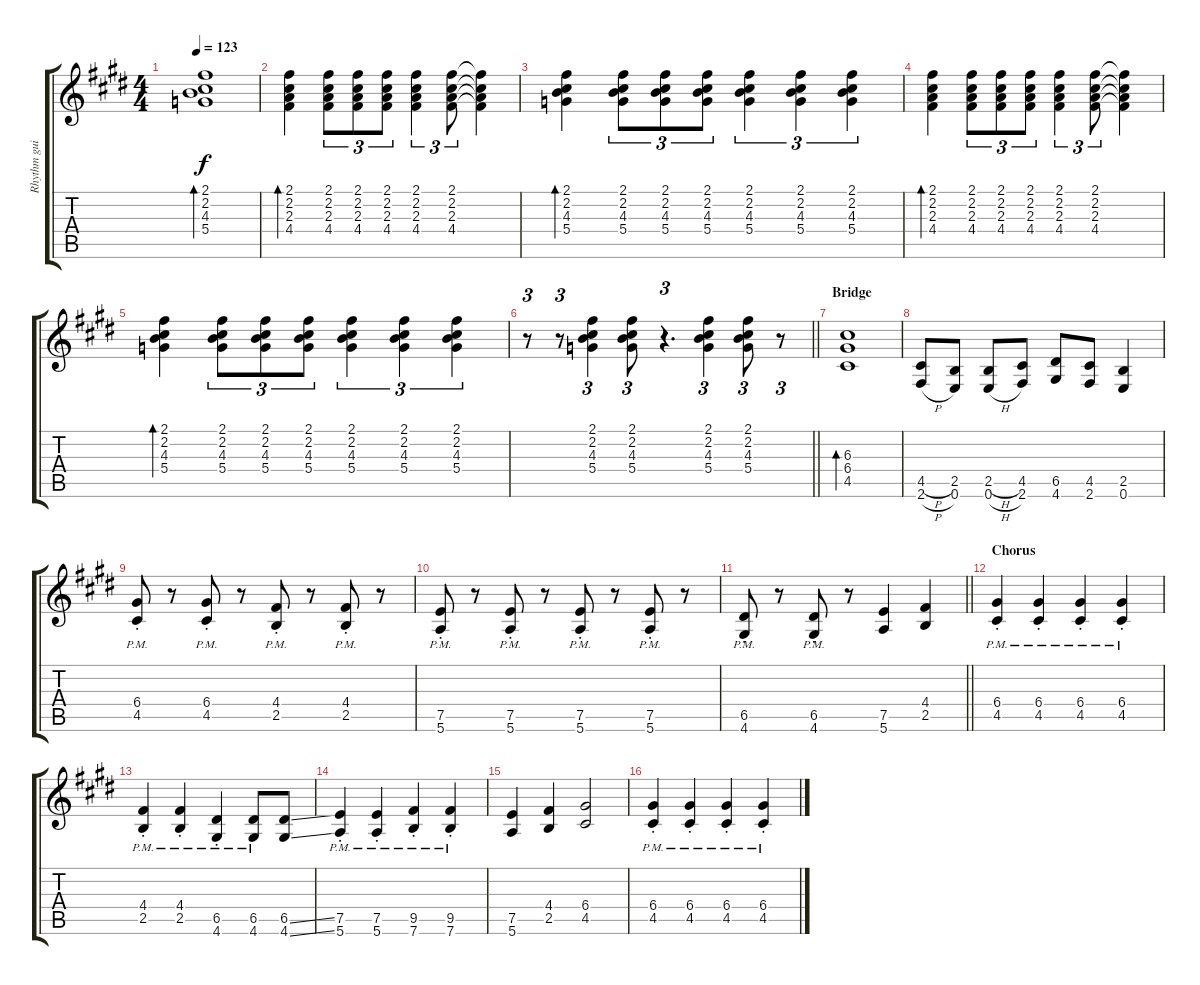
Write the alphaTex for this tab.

\track ("Rhythm guitar" "Rhythm gui") {instrument distortionguitar}
\staff {score tabs}
\tuning (E4 B3 G3 D3 A2 E2) {hide}
\ts (4 4)
\tempo 123
\clef g2
\ks c#minor
(2.1 2.2 4.3 5.4).1{bd 240 dy f} |
(2.1 2.2 2.3 4.4).4{bd 120} (2.1 2.2 2.3 4.4).8{tu (3 2)} (2.1 2.2 2.3 4.4).8{tu (3 2)} (2.1 2.2 2.3 4.4).8{tu (3 2)} (2.1 2.2 2.3 4.4).4{tu (3 2)} (2.1 2.2 2.3 4.4).8{tu (3 2)} (2.1{t} 2.2{t} 2.3{t} 4.4{t}).4 |
(2.1 2.2 4.3 5.4).4{bd 240} (2.1 2.2 4.3 5.4).8{tu (3 2)} (2.1 2.2 4.3 5.4).8{tu (3 2)} (2.1 2.2 4.3 5.4).8{tu (3 2)} (2.1 2.2 4.3 5.4).4{tu (3 2)} (2.1 2.2 4.3 5.4).4{tu (3 2)} (2.1 2.2 4.3 5.4).4{tu (3 2)} |
(2.1 2.2 2.3 4.4).4{bd 240} (2.1 2.2 2.3 4.4).8{tu (3 2)} (2.1 2.2 2.3 4.4).8{tu (3 2)} (2.1 2.2 2.3 4.4).8{tu (3 2)} (2.1 2.2 2.3 4.4).4{tu (3 2)} (2.1 2.2 2.3 4.4).8{tu (3 2)} (2.1{t} 2.2{t} 2.3{t} 4.4{t}).4 |
(2.1 2.2 4.3 5.4).4{bd 240} (2.1 2.2 4.3 5.4).8{tu (3 2)} (2.1 2.2 4.3 5.4).8{tu (3 2)} (2.1 2.2 4.3 5.4).8{tu (3 2)} (2.1 2.2 4.3 5.4).4{tu (3 2)} (2.1 2.2 4.3 5.4).4{tu (3 2)} (2.1 2.2 4.3 5.4).4{tu (3 2)} |
\barLineRight lightlight
r.8{tu (3 2)} r.8{tu (3 2)} (2.1 2.2 4.3 5.4).4{tu (3 2)} (2.1 2.2 4.3 5.4).8{tu (3 2)} r.4{d tu (3 2)} (2.1 2.2 4.3 5.4).4{tu (3 2)} (2.1 2.2 4.3 5.4).8{tu (3 2)} r.8{tu (3 2)} |
\section ("" "Bridge")
(6.3 6.4 4.5).1{bd 60} |
(4.5{h} 2.6{h}).8{instrument distortionguitar} (2.5 0.6).8 (2.5{h} 0.6{h}).8 (4.5 2.6).8 (6.5 4.6).8 (4.5 2.6).8 (2.5 0.6).4 |
(6.4{pm st} 4.5{pm st}).8 r.8 (6.4{pm st} 4.5{pm st}).8 r.8 (4.4{pm st} 2.5{pm st}).8 r.8 (4.4{pm st} 2.5{pm st}).8 r.8 |
(7.5{pm st} 5.6{pm st}).8 r.8 (7.5{pm st} 5.6{pm st}).8 r.8 (7.5{pm st} 5.6{pm st}).8 r.8 (7.5{pm st} 5.6{pm st}).8 r.8 |
\barLineRight lightlight
(6.5{pm st} 4.6{pm st}).8 r.8 (6.5{pm st} 4.6{pm st}).8 r.8 (7.5 5.6).4 (4.4 2.5).4 |
\section ("" "Chorus")
(6.4{pm st} 4.5{pm st}).4 (6.4{pm st} 4.5{pm st}).4 (6.4{pm st} 4.5{pm st}).4 (6.4{pm st} 4.5{pm st}).4 |
(4.4{pm st} 2.5{pm st}).4 (4.4{pm st} 2.5{pm st}).4 (6.5{pm st} 4.6{pm st}).4 (6.5{pm} 4.6{pm}).8 (6.5{ss} 4.6{ss}).8 |
(7.5{pm st} 5.6{pm st}).4 (7.5{pm st} 5.6{pm st}).4 (9.5{pm st} 7.6{pm st}).4 (9.5{pm st} 7.6{pm st}).4 |
(7.5 5.6).4 (4.4 2.5).4 (6.4 4.5).2 |
(6.4{pm st} 4.5{pm st}).4 (6.4{pm st} 4.5{pm st}).4 (6.4{pm st} 4.5{pm st}).4 (6.4{pm st} 4.5{pm st}).4
